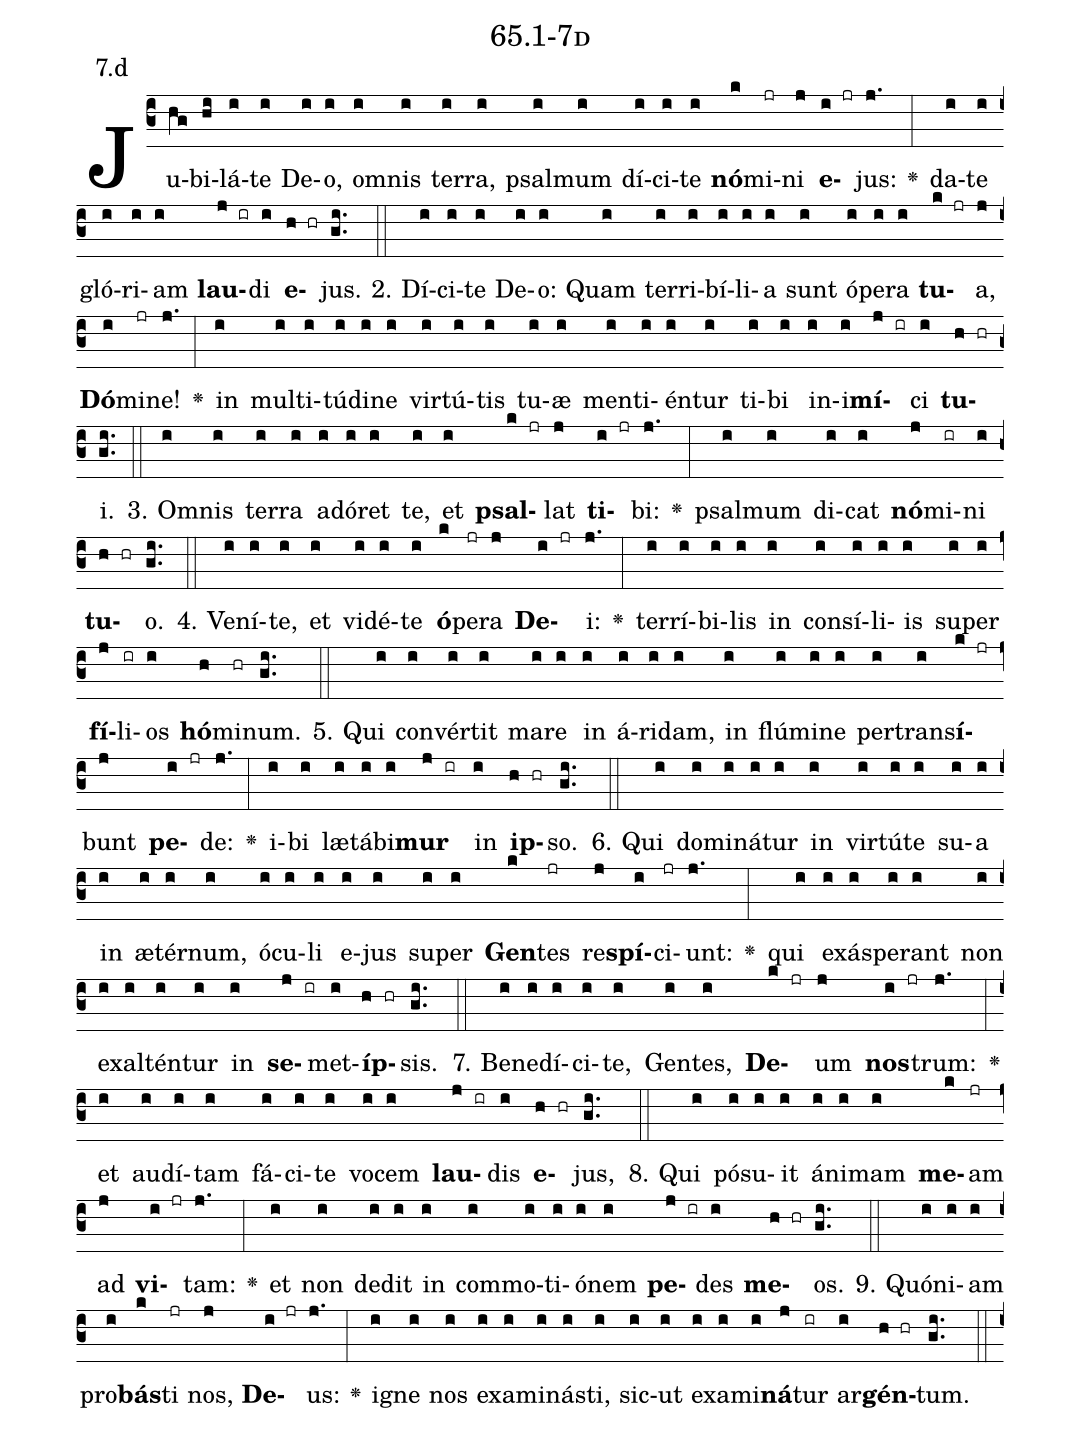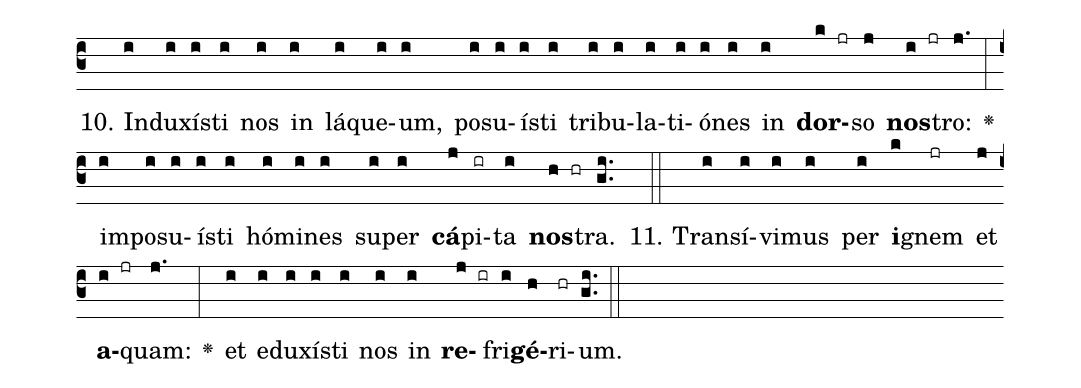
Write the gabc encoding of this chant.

name: 65.1-7d;
annotation: 7.d;
%%
(c3)Ju(hg)bi(hi)lá(i)te(i) De(i)o,(i) om(i)nis(i) ter(i)ra,(i) psal(i)mum(i) dí(i)ci(i)te(i) <b>nó</b>(k)mi(jr)ni(j) <b>e</b>(i jr)jus:(j.) <v>\greheightstar</v>(:) da(i)te(i) gló(i)ri(i)am(i) <b>lau</b>(j ir)di(i) <b>e</b>(h hr)jus.(gi..) (::)
2. Dí(i)ci(i)te(i) De(i)o:(i) Quam(i) ter(i)ri(i)bí(i)li(i)a(i) sunt(i) ó(i)pe(i)ra(i) <b>tu</b>(k jr)a,(j) <b>Dó</b>(i)mi(jr)ne!(j.) <v>\greheightstar</v>(:) in(i) mul(i)ti(i)tú(i)di(i)ne(i) vir(i)tú(i)tis(i) tu(i)æ(i) men(i)ti(i)én(i)tur(i) ti(i)bi(i) in(i)i(i)<b>mí</b>(j ir)ci(i) <b>tu</b>(h hr)i.(gi..) (::)
3. Om(i)nis(i) ter(i)ra(i) ad(i)ó(i)ret(i) te,(i) et(i) <b>psal</b>(k jr)lat(j) <b>ti</b>(i jr)bi:(j.) <v>\greheightstar</v>(:) psal(i)mum(i) di(i)cat(i) <b>nó</b>(j)mi(ir)ni(i) <b>tu</b>(h hr)o.(gi..) (::)
4. Ve(i)ní(i)te,(i) et(i) vi(i)dé(i)te(i) <b>ó</b>(k)pe(jr)ra(j) <b>De</b>(i jr)i:(j.) <v>\greheightstar</v>(:) ter(i)rí(i)bi(i)lis(i) in(i) con(i)sí(i)li(i)is(i) su(i)per(i) <b>fí</b>(j)li(ir)os(i) <b>hó</b>(h)mi(hr)num.(gi..) (::)
5. Qui(i) con(i)vér(i)tit(i) ma(i)re(i) in(i) á(i)ri(i)dam,(i) in(i) flú(i)mi(i)ne(i) per(i)trans(i)<b>í</b>(k jr)bunt(j) <b>pe</b>(i jr)de:(j.) <v>\greheightstar</v>(:) i(i)bi(i) læ(i)tá(i)bi(i)<b>mur</b>(j ir) in(i) <b>ip</b>(h hr)so.(gi..) (::)
6. Qui(i) do(i)mi(i)ná(i)tur(i) in(i) vir(i)tú(i)te(i) su(i)a(i) in(i) æ(i)tér(i)num,(i) ó(i)cu(i)li(i) e(i)jus(i) su(i)per(i) <b>Gen</b>(k)tes(jr) re(j)<b>spí</b>(i)ci(jr)unt:(j.) <v>\greheightstar</v>(:) qui(i) ex(i)ás(i)pe(i)rant(i) non(i) ex(i)al(i)tén(i)tur(i) in(i) <b>se</b>(j ir)met(i)<b>íp</b>(h hr)sis.(gi..) (::)
7. Be(i)ne(i)dí(i)ci(i)te,(i) Gen(i)tes,(i) <b>De</b>(k jr)um(j) <b>nos</b>(i jr)trum:(j.) <v>\greheightstar</v>(:) et(i) au(i)dí(i)tam(i) fá(i)ci(i)te(i) vo(i)cem(i) <b>lau</b>(j ir)dis(i) <b>e</b>(h hr)jus,(gi..) (::)
8. Qui(i) pó(i)su(i)it(i) á(i)ni(i)mam(i) <b>me</b>(k)am(jr) ad(j) <b>vi</b>(i jr)tam:(j.) <v>\greheightstar</v>(:) et(i) non(i) de(i)dit(i) in(i) com(i)mo(i)ti(i)ó(i)nem(i) <b>pe</b>(j ir)des(i) <b>me</b>(h hr)os.(gi..) (::)
9. Quón(i)i(i)am(i) pro(i)<b>bás</b>(k)ti(jr) nos,(j) <b>De</b>(i jr)us:(j.) <v>\greheightstar</v>(:) i(i)gne(i) nos(i) ex(i)a(i)mi(i)nás(i)ti,(i) sic(i)ut(i) ex(i)a(i)mi(i)<b>ná</b>(j)tur(ir) ar(i)<b>gén</b>(h hr)tum.(gi..) (::)
10. In(i)du(i)xís(i)ti(i) nos(i) in(i) lá(i)que(i)um,(i) po(i)su(i)ís(i)ti(i) tri(i)bu(i)la(i)ti(i)ó(i)nes(i) in(i) <b>dor</b>(k jr)so(j) <b>nos</b>(i jr)tro:(j.) <v>\greheightstar</v>(:) im(i)po(i)su(i)ís(i)ti(i) hó(i)mi(i)nes(i) su(i)per(i) <b>cá</b>(j)pi(ir)ta(i) <b>nos</b>(h hr)tra.(gi..) (::)
11. Trans(i)í(i)vi(i)mus(i) per(i) <b>i</b>(k)gnem(jr) et(j) <b>a</b>(i jr)quam:(j.) <v>\greheightstar</v>(:) et(i) e(i)du(i)xís(i)ti(i) nos(i) in(i) <b>re</b>(j ir)fri(i)<b>gé</b>(h)ri(hr)um.(gi..) (::)
